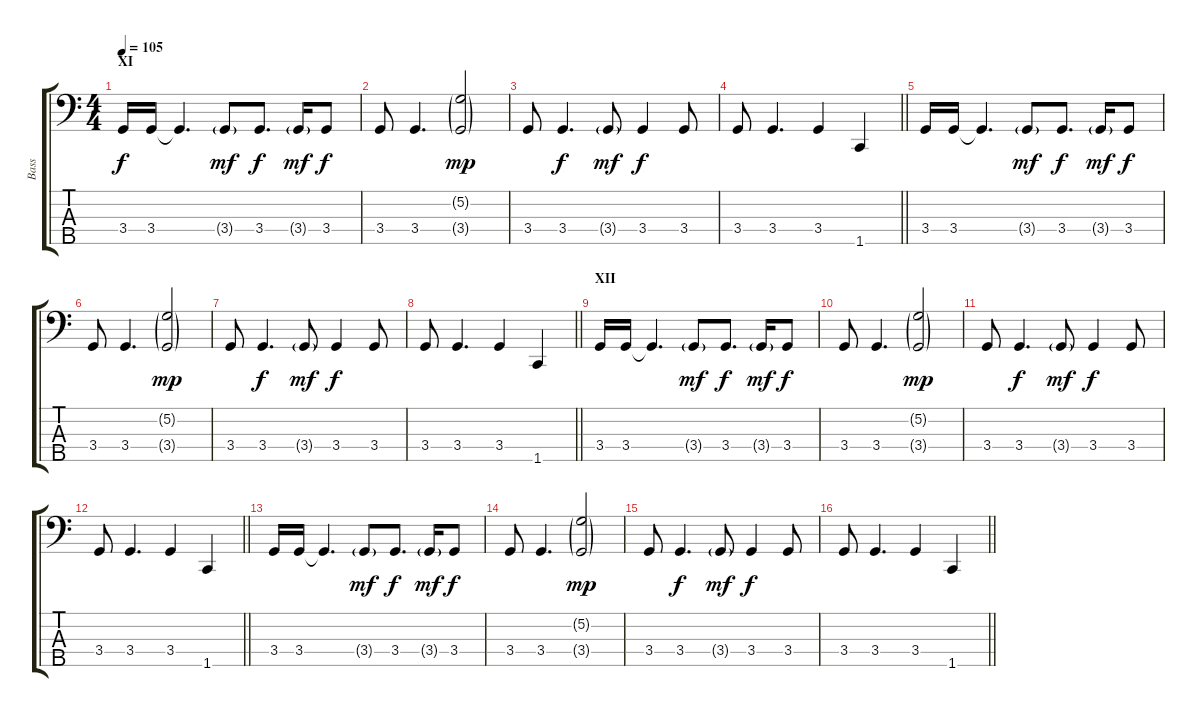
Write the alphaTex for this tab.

\track ("Bass" "Bass") {instrument fretlessbass}
\staff {score tabs}
\tuning (G2 D2 A1 E1 B0) {hide}
\ts (4 4)
\section ("" "XI")
\tempo 105
\clef f4
\ks c
3.4.16{dy f} 3.4.16 3.4{t}.4{d} 3.4{g}.8{dy mf} 3.4.8{d dy f} 3.4{g}.16{dy mf} 3.4.8{dy f} |
3.4.8 3.4.4{d} (5.2{g} 3.4{g}).2{dy mp} |
3.4.8 3.4.4{d dy f} 3.4{g}.8{dy mf} 3.4.4{dy f} 3.4.8 |
\barLineRight lightlight
3.4.8 3.4.4{d} 3.4.4 1.5.4 |
3.4.16 3.4.16 3.4{t}.4{d} 3.4{g}.8{dy mf} 3.4.8{d dy f} 3.4{g}.16{dy mf} 3.4.8{dy f} |
3.4.8 3.4.4{d} (5.2{g} 3.4{g}).2{dy mp} |
3.4.8 3.4.4{d dy f} 3.4{g}.8{dy mf} 3.4.4{dy f} 3.4.8 |
\barLineRight lightlight
3.4.8 3.4.4{d} 3.4.4 1.5.4 |
\section ("" "XII")
3.4.16 3.4.16 3.4{t}.4{d} 3.4{g}.8{dy mf} 3.4.8{d dy f} 3.4{g}.16{dy mf} 3.4.8{dy f} |
3.4.8 3.4.4{d} (5.2{g} 3.4{g}).2{dy mp} |
3.4.8 3.4.4{d dy f} 3.4{g}.8{dy mf} 3.4.4{dy f} 3.4.8 |
\barLineRight lightlight
3.4.8 3.4.4{d} 3.4.4 1.5.4 |
3.4.16 3.4.16 3.4{t}.4{d} 3.4{g}.8{dy mf} 3.4.8{d dy f} 3.4{g}.16{dy mf} 3.4.8{dy f} |
3.4.8 3.4.4{d} (5.2{g} 3.4{g}).2{dy mp} |
3.4.8 3.4.4{d dy f} 3.4{g}.8{dy mf} 3.4.4{dy f} 3.4.8 |
\barLineRight lightlight
3.4.8 3.4.4{d} 3.4.4 1.5.4
